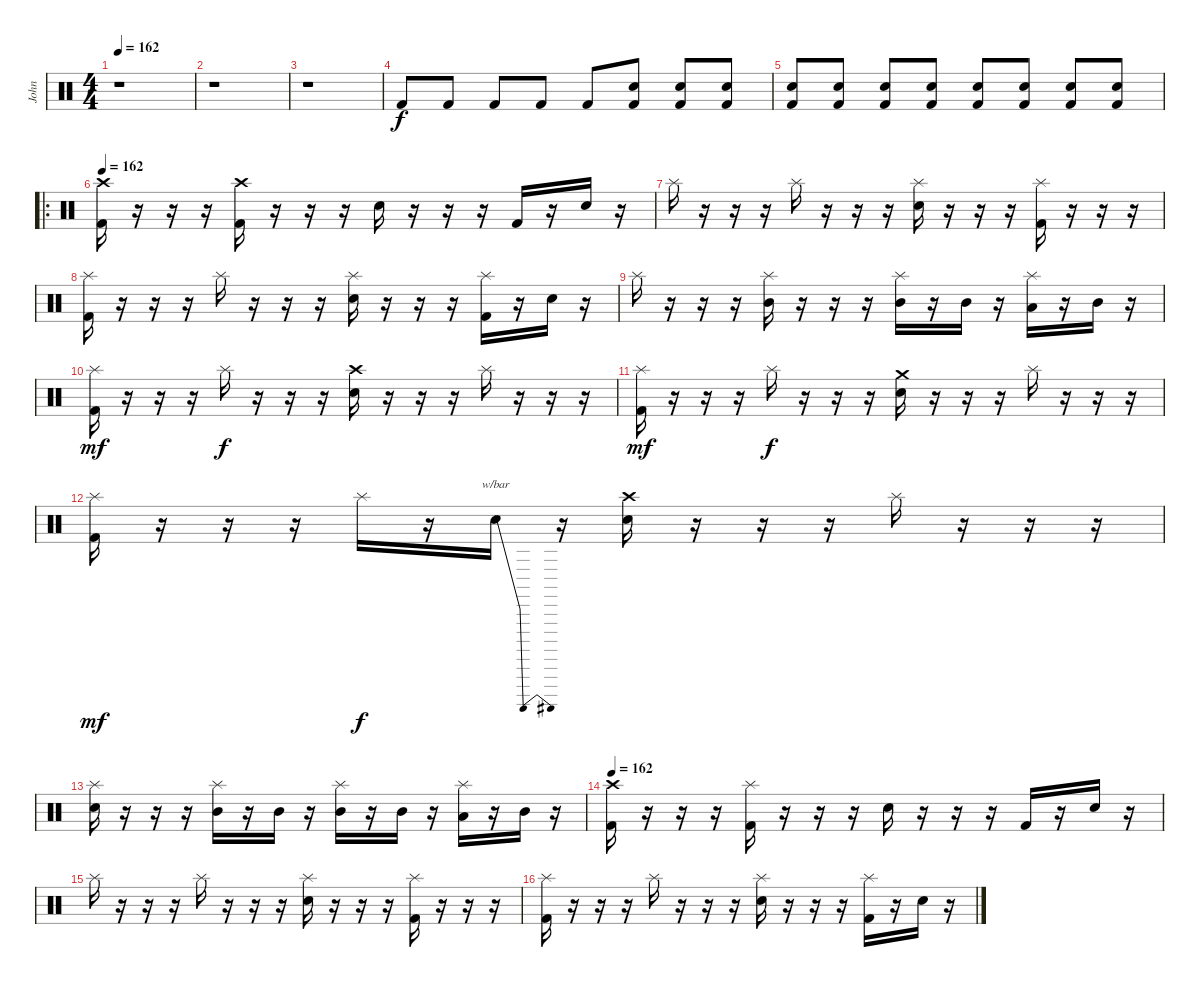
\track ("John" "John") {instrument percussion}
\staff {score}
\articulation defaults
\ts (4 4)
\tempo 162
\clef neutral
\ks c
r.1{dy ppp} |
r.1 |
r.1 |
"Kick (hit) 2".8{dy f volume 0} "Kick (hit) 2".8{volume 1} "Kick (hit) 2".8{volume 1} "Kick (hit) 2".8{volume 2} "Kick (hit) 2".8{volume 2} ("Electric Snare (hit)" "Kick (hit) 2").8{volume 4} ("Electric Snare (hit)" "Kick (hit) 2").8{volume 5} ("Electric Snare (hit)" "Kick (hit) 2").8{volume 6} |
("Electric Snare (hit)" "Kick (hit) 2").8{volume 6} ("Electric Snare (hit)" "Kick (hit) 2").8{volume 7} ("Electric Snare (hit)" "Kick (hit) 2").8{volume 7} ("Electric Snare (hit)" "Kick (hit) 2").8{volume 8} ("Electric Snare (hit)" "Kick (hit) 2").8{volume 10} ("Electric Snare (hit)" "Kick (hit) 2").8{volume 13} ("Electric Snare (hit)" "Kick (hit) 2").8 ("Electric Snare (hit)" "Kick (hit) 2").8 |
\ro
\tempo 162
("Crash high (hit)" "Kick (hit) 2").16 r.16 r.16 r.16 ("Crash high (hit)" "Kick (hit) 2").16 r.16 r.16 r.16 "Electric Snare (hit)".16 r.16 r.16 r.16 "Kick (hit) 2".16 r.16 "Electric Snare (hit)".16 r.16 |
"Splash (hit)".16 r.16 r.16 r.16 "Splash (hit)".16 r.16 r.16 r.16 ("Splash (hit)" "Electric Snare (hit)").16 r.16 r.16 r.16 ("Splash (hit)" "Kick (hit) 2").16 r.16 r.16 r.16 |
("Splash (hit)" "Kick (hit) 2").16 r.16 r.16 r.16 "Splash (hit)".16 r.16 r.16 r.16 ("Splash (hit)" "Electric Snare (hit)").16 r.16 r.16 r.16 ("Splash (hit)" "Kick (hit) 2").16 r.16 "Electric Snare (hit)".16 r.16 |
"Splash (hit)".16 r.16 r.16 r.16 ("Splash (hit)" "Mid Tom (hit)").16 r.16 r.16 r.16 ("Splash (hit)" "Mid Tom (hit)").16 r.16 "Mid Tom (hit)".16 r.16 ("Splash (hit)" "Low Tom (hit)").16 r.16 "Mid Tom (hit)".16 r.16 |
("Splash (hit)" "Kick (hit) 2").16{dy mf} r.16 r.16 r.16 "Splash (hit)".16{dy f} r.16 r.16 r.16 ("Crash high (hit)" "Electric Snare (hit)").16 r.16 r.16 r.16 "Splash (hit)".16 r.16 r.16 r.16 |
("Splash (hit)" "Kick (hit) 2").16{dy mf} r.16 r.16 r.16 "Splash (hit)".16{dy f} r.16 r.16 r.16 ("Crash medium (hit)" "Electric Snare (hit)").16 r.16 r.16 r.16 "Splash (hit)".16 r.16 r.16 r.16 |
("Splash (hit)" "Kick (hit) 2").16{dy mf} r.16 r.16 r.16 "Splash (hit)".16{dy f} r.16 "Electric Snare (hit)".16{tbe (dip default 0 0 30 -2 60 0)} r.16 ("Crash high (hit)" "Electric Snare (hit)").16 r.16 r.16 r.16 "Splash (hit)".16 r.16 r.16 r.16 |
("Splash (hit)" "Electric Snare (hit)").16 r.16 r.16 r.16 ("Splash (hit)" "Mid Tom (hit)").16 r.16 "Mid Tom (hit)".16 r.16 ("Splash (hit)" "Mid Tom (hit)").16 r.16 "Mid Tom (hit)".16 r.16 ("Splash (hit)" "Low Tom (hit)").16 r.16 "Mid Tom (hit)".16 r.16 |
\tempo 162
("Crash high (hit)" "Kick (hit) 2").16 r.16 r.16 r.16 ("Splash (hit)" "Kick (hit) 2").16 r.16 r.16 r.16 "Electric Snare (hit)".16 r.16 r.16 r.16 "Kick (hit) 2".16 r.16 "Electric Snare (hit)".16 r.16 |
"Splash (hit)".16 r.16 r.16 r.16 "Splash (hit)".16 r.16 r.16 r.16 ("Splash (hit)" "Electric Snare (hit)").16 r.16 r.16 r.16 ("Splash (hit)" "Kick (hit) 2").16 r.16 r.16 r.16 |
("Splash (hit)" "Kick (hit) 2").16 r.16 r.16 r.16 "Splash (hit)".16 r.16 r.16 r.16 ("Splash (hit)" "Electric Snare (hit)").16 r.16 r.16 r.16 ("Splash (hit)" "Kick (hit) 2").16 r.16 "Electric Snare (hit)".16 r.16
